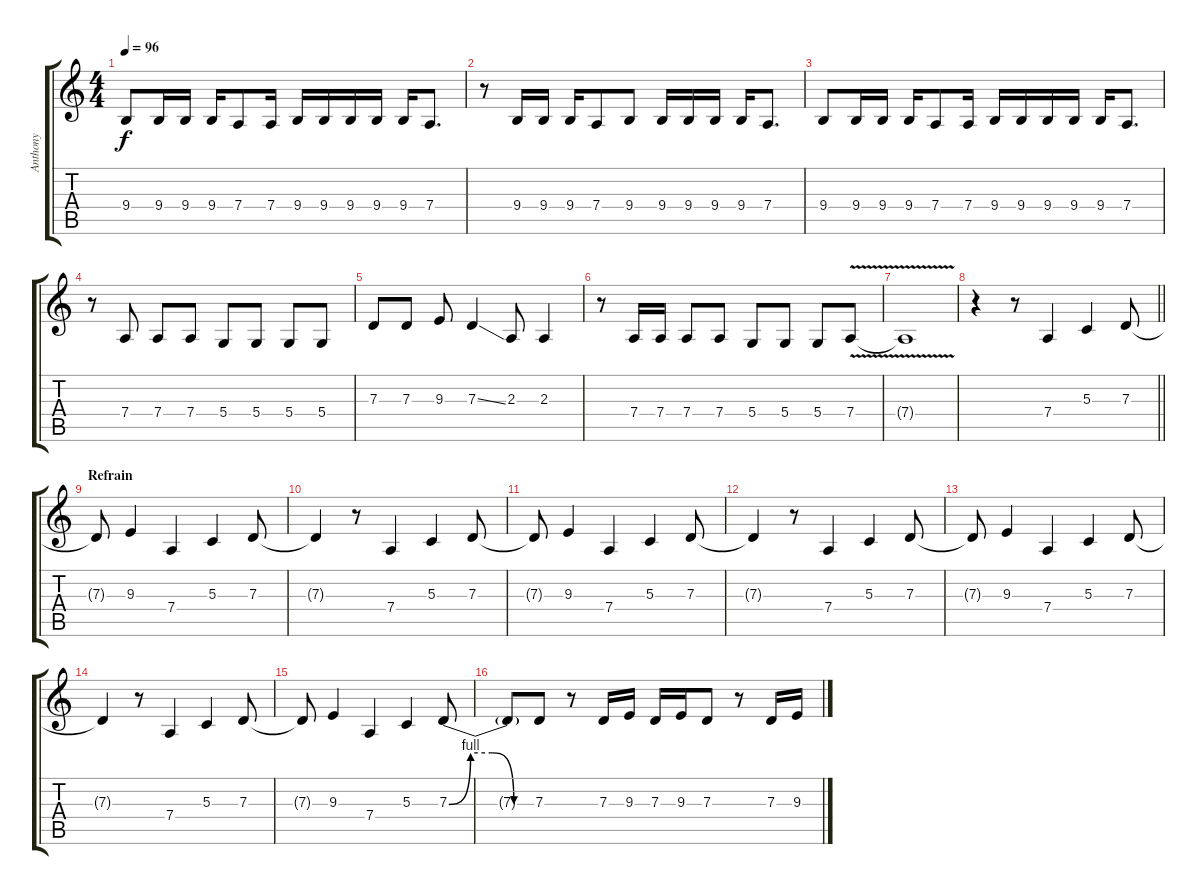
\track ("Anthony" "Anthony") {instrument violin}
\staff {score tabs}
\tuning (E4 B3 G3 D3 A2 E2) {hide}
\ts (4 4)
\tempo 96
\clef g2
\ks c
9.4.8{dy f} 9.4.16 9.4.16 9.4.16 7.4.8 7.4.16 9.4.16 9.4.16 9.4.16 9.4.16 9.4.16 7.4.8{d} |
r.8 9.4.16 9.4.16 9.4.16 7.4.8 9.4.8 9.4.16 9.4.16 9.4.16 9.4.16 7.4.8{d} |
9.4.8 9.4.16 9.4.16 9.4.16 7.4.8 7.4.16 9.4.16 9.4.16 9.4.16 9.4.16 9.4.16 7.4.8{d} |
r.8 7.4.8 7.4.8 7.4.8 5.4.8 5.4.8 5.4.8 5.4.8 |
7.3.8 7.3.8 9.3.8 7.3{ss}.4 2.3.8 2.3.4 |
r.8 7.4.16 7.4.16 7.4.8 7.4.8 5.4.8 5.4.8 5.4.8 7.4{v}.8 |
7.4{t}.1 |
\barLineRight lightlight
r.4 r.8 7.4.4 5.3.4 7.3.8 |
\section ("" "Refrain")
7.3{t}.8 9.3.4 7.4.4 5.3.4 7.3.8 |
7.3{t}.4 r.8 7.4.4 5.3.4 7.3.8 |
7.3{t}.8 9.3.4 7.4.4 5.3.4 7.3.8 |
7.3{t}.4 r.8 7.4.4 5.3.4 7.3.8 |
7.3{t}.8 9.3.4 7.4.4 5.3.4 7.3.8 |
7.3{t}.4 r.8 7.4.4 5.3.4 7.3.8 |
7.3{t}.8 9.3.4 7.4.4 5.3.4 7.3{be (custom 0 0 15 4 30 4 45 0 60 0)}.8 |
7.3{t}.8 7.3.8 r.8 7.3.16 9.3.16 7.3.16 9.3.16 7.3.8 r.8 7.3.16 9.3.16
